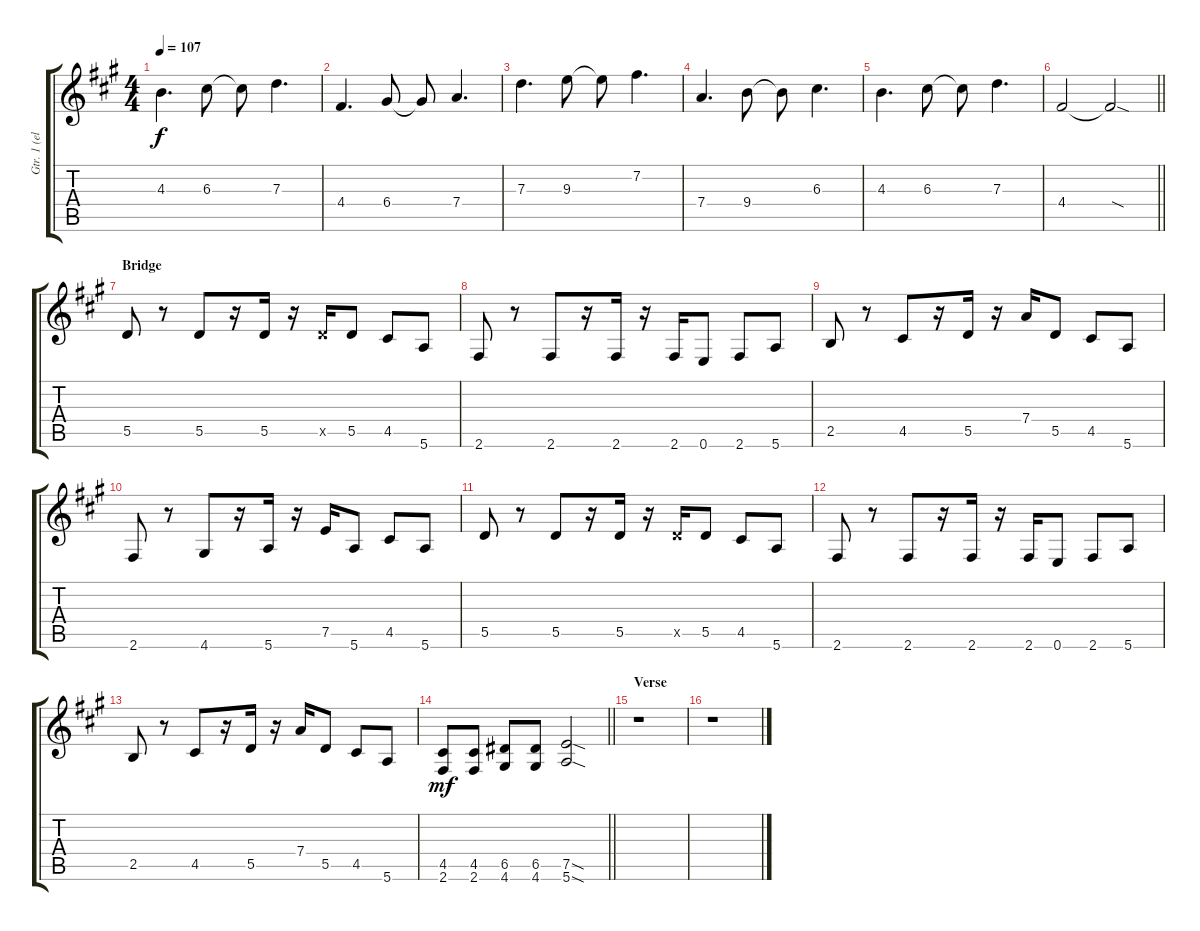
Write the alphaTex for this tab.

\track ("Gtr. 1 (elec.)" "Gtr. 1 (el") {instrument distortionguitar}
\staff {score tabs}
\tuning (E4 B3 G3 D3 A2 E2) {hide}
\ts (4 4)
\tempo 107
\clef g2
\ks f#minor
4.3.4{d dy f} 6.3.8 6.3{t}.8 7.3.4{d} |
4.4.4{d} 6.4.8 6.4{t}.8 7.4.4{d} |
7.3.4{d} 9.3.8 9.3{t}.8 7.2.4{d} |
7.4.4{d} 9.4.8 9.4{t}.8 6.3.4{d} |
4.3.4{d} 6.3.8 6.3{t}.8 7.3.4{d} |
\barLineRight lightlight
4.4.2 4.4{sod t}.2 |
\section ("" "Bridge")
5.5.8 r.8 5.5.8 r.16 5.5.16 r.16 5.5{x}.16 5.5.8 4.5.8 5.6.8 |
2.6.8 r.8 2.6.8 r.16 2.6.16 r.16 2.6.16 0.6.8 2.6.8 5.6.8 |
2.5.8 r.8 4.5.8 r.16 5.5.16 r.16 7.4.16 5.5.8 4.5.8 5.6.8 |
2.6.8 r.8 4.6.8 r.16 5.6.16 r.16 7.5.16 5.6.8 4.5.8 5.6.8 |
5.5.8 r.8 5.5.8 r.16 5.5.16 r.16 5.5{x}.16 5.5.8 4.5.8 5.6.8 |
2.6.8 r.8 2.6.8 r.16 2.6.16 r.16 2.6.16 0.6.8 2.6.8 5.6.8 |
2.5.8 r.8 4.5.8 r.16 5.5.16 r.16 7.4.16 5.5.8 4.5.8 5.6.8 |
\barLineRight lightlight
(4.5 2.6).8{dy mf} (4.5 2.6).8 (6.5 4.6).8 (6.5 4.6).8 (7.5{sod} 5.6{sod}).2 |
\section ("" "Verse")
r.1 |
r.1
